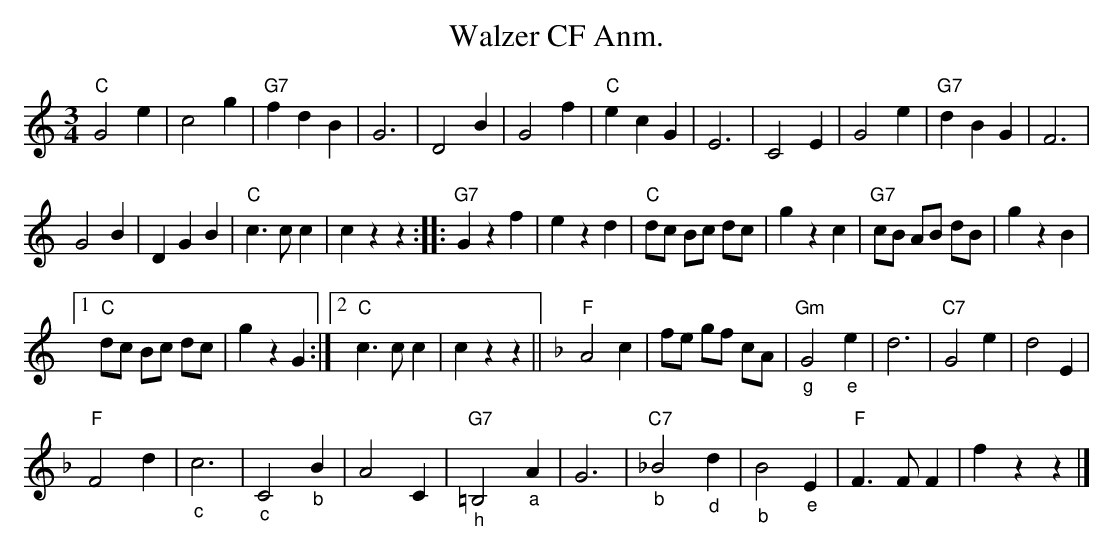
X:1
T: Walzer CF Anm.
M:3/4
L:1/4
K:C
"C"G2e | c2g | "G7"fdB | G3 | D2B | G2f | "C"ecG | E3 | C2E | G2e | "G7"dBG | F3 |
G2B | DGB | "C"c>cc | czz :: "G7"Gzf | ezd | [L:1/8] "C"dc Bc dc | g2z2c2 | "G7"cB AB dB | g2z2B2 |1
"C"dc Bc dc | g2z2G2 :|2 "C"c3c c2 | c2 z2z2 || [K:F] "F"A4c2 | fe gf cA | [L:1/4] "Gm""_g"G2"_e"e | d3 | "C7"G2e | d2E |
"F"F2d | "_c"c3 | "_c"C2"_b"B | A2C | "G7""_h"=B,2"_a"A | G3 | "C7""_b"_B2"_d"d | "_b"B2"_e"E | "F"F>F F | fzz |]
